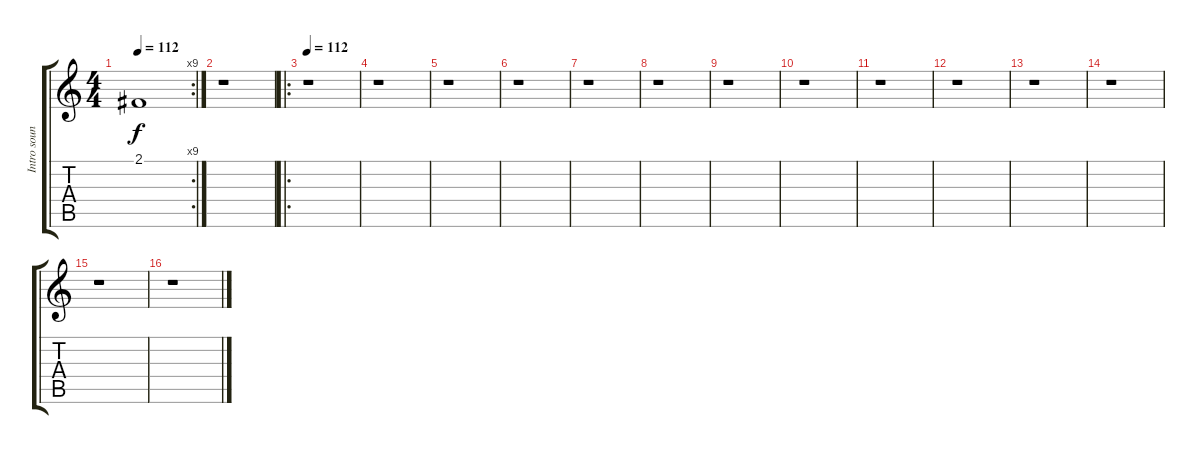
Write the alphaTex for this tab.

\track ("Intro sound" "Intro soun") {instrument tubularbells}
\staff {score tabs}
\tuning (E4 B3 G3 D3 A2 E2) {hide}
\rc 9
\ts (4 4)
\tempo 112
\tempo 90
\tempo 112
\clef g2
\ks c
2.1.1{dy f instrument tubularbells} |
r.1 |
\ro
\tempo 112
r.1 |
r.1 |
r.1 |
r.1 |
r.1 |
r.1 |
r.1 |
r.1 |
r.1 |
r.1 |
r.1 |
r.1 |
r.1 |
r.1
